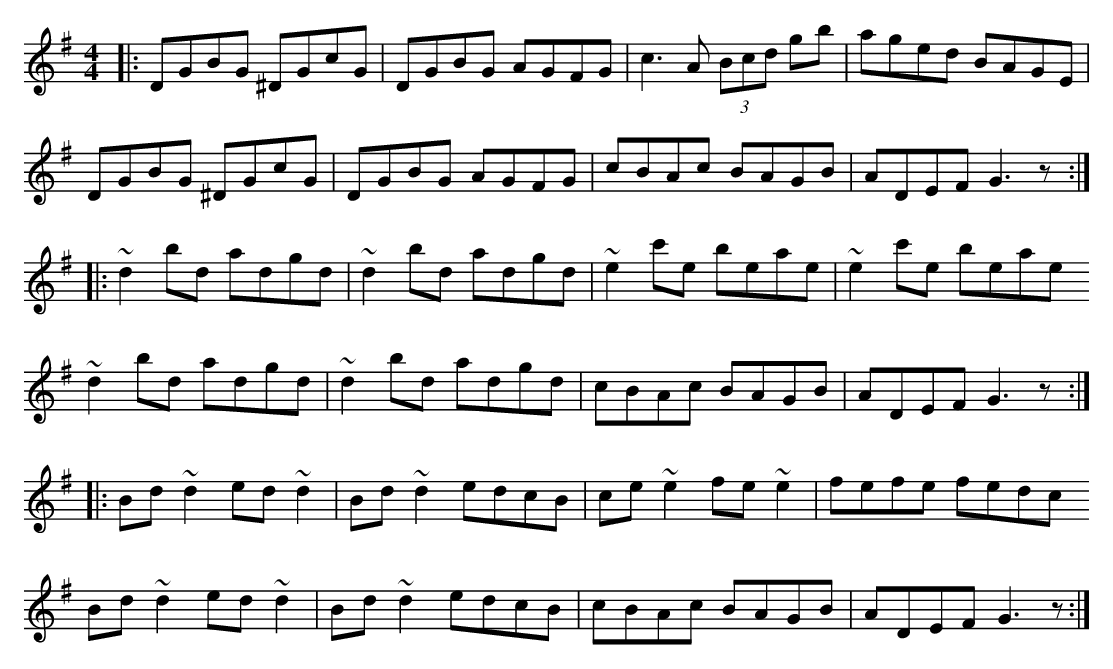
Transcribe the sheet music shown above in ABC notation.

X:1
M:4/4
K:G
|:DGBG ^DGcG|DGBG AGFG|c3A (3Bcd gb|aged BAGE|
DGBG ^DGcG|DGBG AGFG|cBAc BAGB|ADEF G3z:|
|:~d2 bd adgd|~d2 bd adgd|~e2 c'e beae|~e2 c'e beae
~d2 bd adgd|~d2 bd adgd|cBAc BAGB|ADEF G3z:|
|:Bd~d2 ed~d2|Bd~d2 edcB|ce~e2 fe~e2|fefe fedc
Bd~d2 ed~d2|Bd~d2 edcB|cBAc BAGB|ADEF G3z:|
